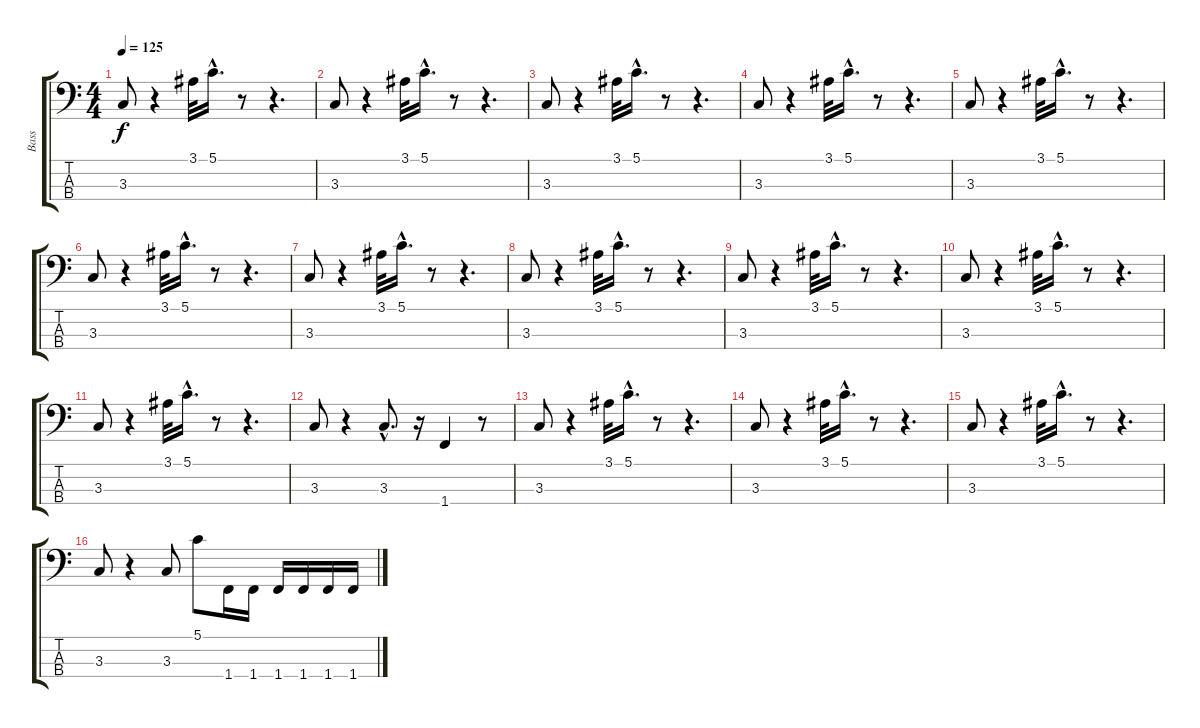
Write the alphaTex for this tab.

\track ("Bass" "Bass") {instrument acousticbass}
\staff {score tabs}
\tuning (G2 D2 A1 E1) {hide}
\ts (4 4)
\tempo 125
\clef f4
\ks c
3.3.8{dy f} r.4 3.1.32 5.1{hac}.16{d} r.8 r.4{d} |
3.3.8 r.4 3.1.32 5.1{hac}.16{d} r.8 r.4{d} |
3.3.8 r.4 3.1.32 5.1{hac}.16{d} r.8 r.4{d} |
3.3.8 r.4 3.1.32 5.1{hac}.16{d} r.8 r.4{d} |
3.3.8 r.4 3.1.32 5.1{hac}.16{d} r.8 r.4{d} |
3.3.8 r.4 3.1.32 5.1{hac}.16{d} r.8 r.4{d} |
3.3.8 r.4 3.1.32 5.1{hac}.16{d} r.8 r.4{d} |
3.3.8 r.4 3.1.32 5.1{hac}.16{d} r.8 r.4{d} |
3.3.8 r.4 3.1.32 5.1{hac}.16{d} r.8 r.4{d} |
3.3.8 r.4 3.1.32 5.1{hac}.16{d} r.8 r.4{d} |
3.3.8 r.4 3.1.32 5.1{hac}.16{d} r.8 r.4{d} |
3.3.8 r.4 3.3{hac}.8{d} r.16 1.4.4 r.8 |
3.3.8 r.4 3.1.32 5.1{hac}.16{d} r.8 r.4{d} |
3.3.8 r.4 3.1.32 5.1{hac}.16{d} r.8 r.4{d} |
3.3.8 r.4 3.1.32 5.1{hac}.16{d} r.8 r.4{d} |
3.3.8 r.4 3.3.8 5.1.8 1.4.16 1.4.16 1.4.16 1.4.16 1.4.16 1.4.16
